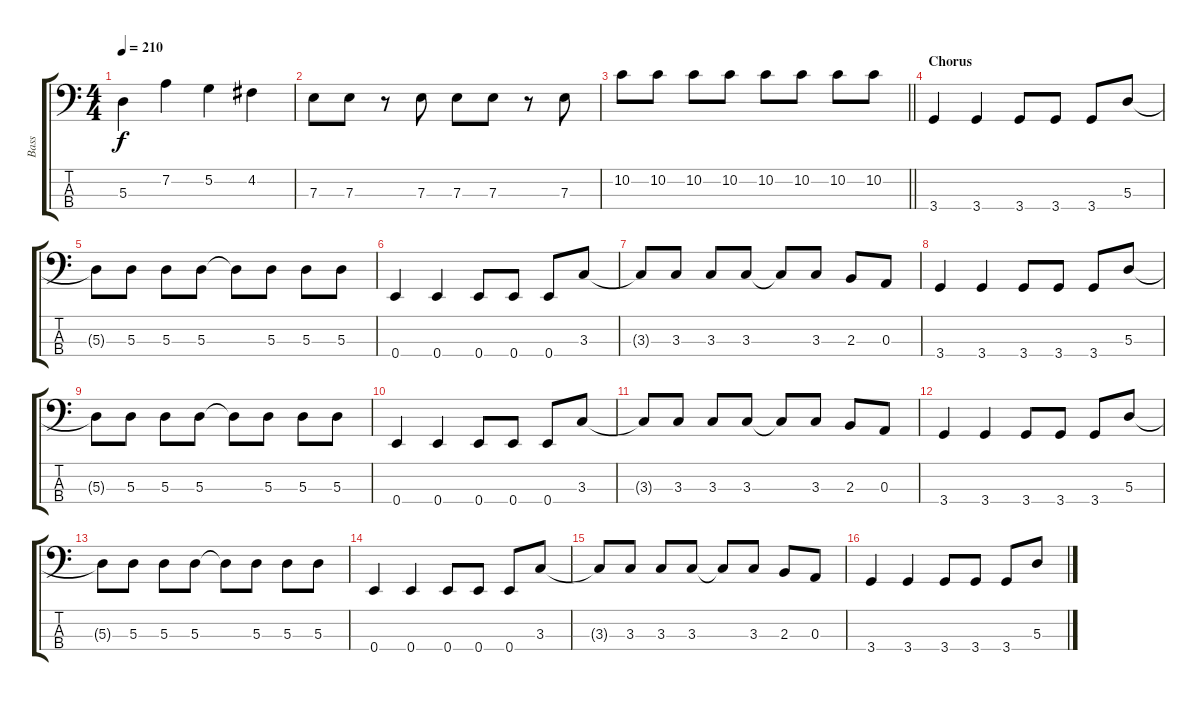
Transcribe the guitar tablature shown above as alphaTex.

\track ("Bass" "Bass") {instrument electricbassfinger}
\staff {score tabs}
\tuning (G2 D2 A1 E1) {hide}
\ts (4 4)
\tempo 210
\clef f4
\ks c
5.3.4{dy f} 7.2.4 5.2.4 4.2.4 |
7.3.8 7.3.8 r.8 7.3.8 7.3.8 7.3.8 r.8 7.3.8 |
\barLineRight lightlight
10.2.8 10.2.8 10.2.8 10.2.8 10.2.8 10.2.8 10.2.8 10.2.8 |
\section ("" "Chorus")
3.4.4 3.4.4 3.4.8 3.4.8 3.4.8 5.3.8 |
5.3{t}.8 5.3.8 5.3.8 5.3.8 5.3{t}.8 5.3.8 5.3.8 5.3.8 |
0.4.4 0.4.4 0.4.8 0.4.8 0.4.8 3.3.8 |
3.3{t}.8 3.3.8 3.3.8 3.3.8 3.3{t}.8 3.3.8 2.3.8 0.3.8 |
3.4.4 3.4.4 3.4.8 3.4.8 3.4.8 5.3.8 |
5.3{t}.8 5.3.8 5.3.8 5.3.8 5.3{t}.8 5.3.8 5.3.8 5.3.8 |
0.4.4 0.4.4 0.4.8 0.4.8 0.4.8 3.3.8 |
3.3{t}.8 3.3.8 3.3.8 3.3.8 3.3{t}.8 3.3.8 2.3.8 0.3.8 |
3.4.4 3.4.4 3.4.8 3.4.8 3.4.8 5.3.8 |
5.3{t}.8 5.3.8 5.3.8 5.3.8 5.3{t}.8 5.3.8 5.3.8 5.3.8 |
0.4.4 0.4.4 0.4.8 0.4.8 0.4.8 3.3.8 |
3.3{t}.8 3.3.8 3.3.8 3.3.8 3.3{t}.8 3.3.8 2.3.8 0.3.8 |
3.4.4 3.4.4 3.4.8 3.4.8 3.4.8 5.3.8
